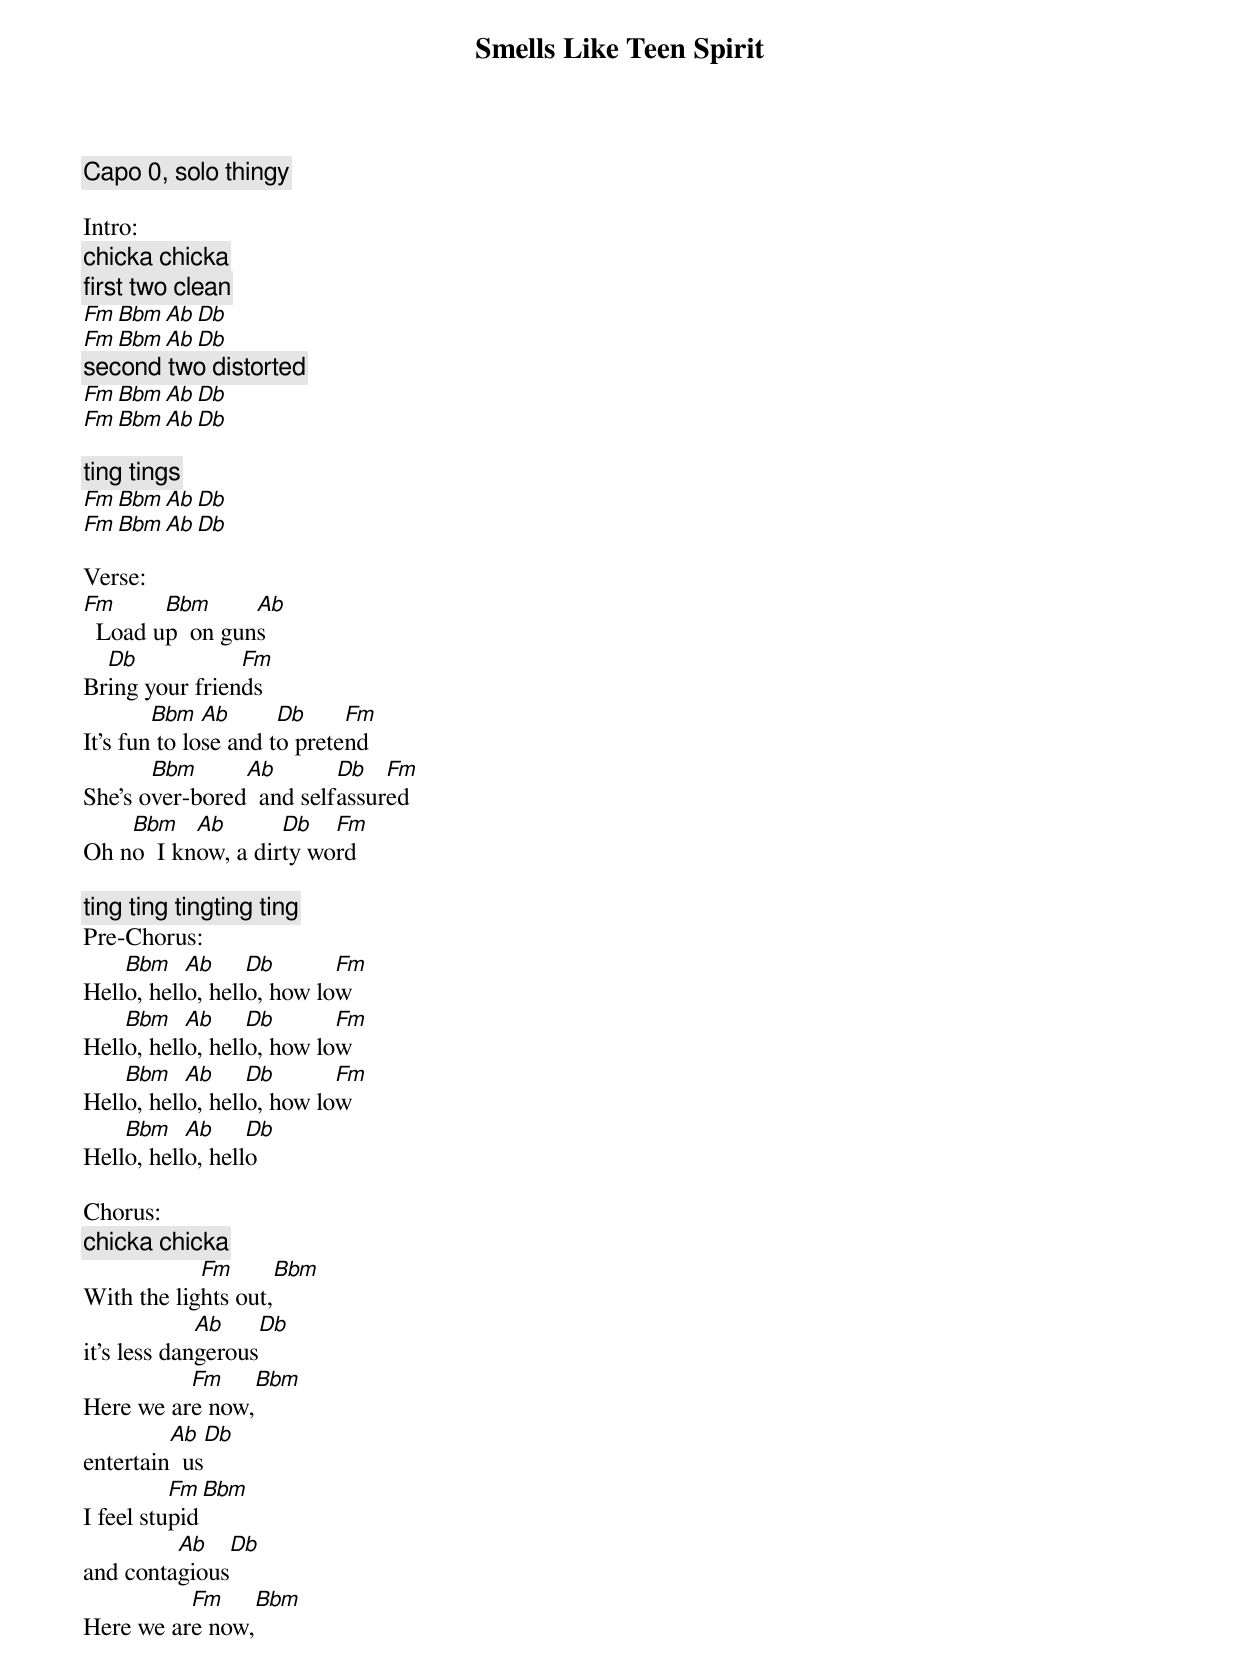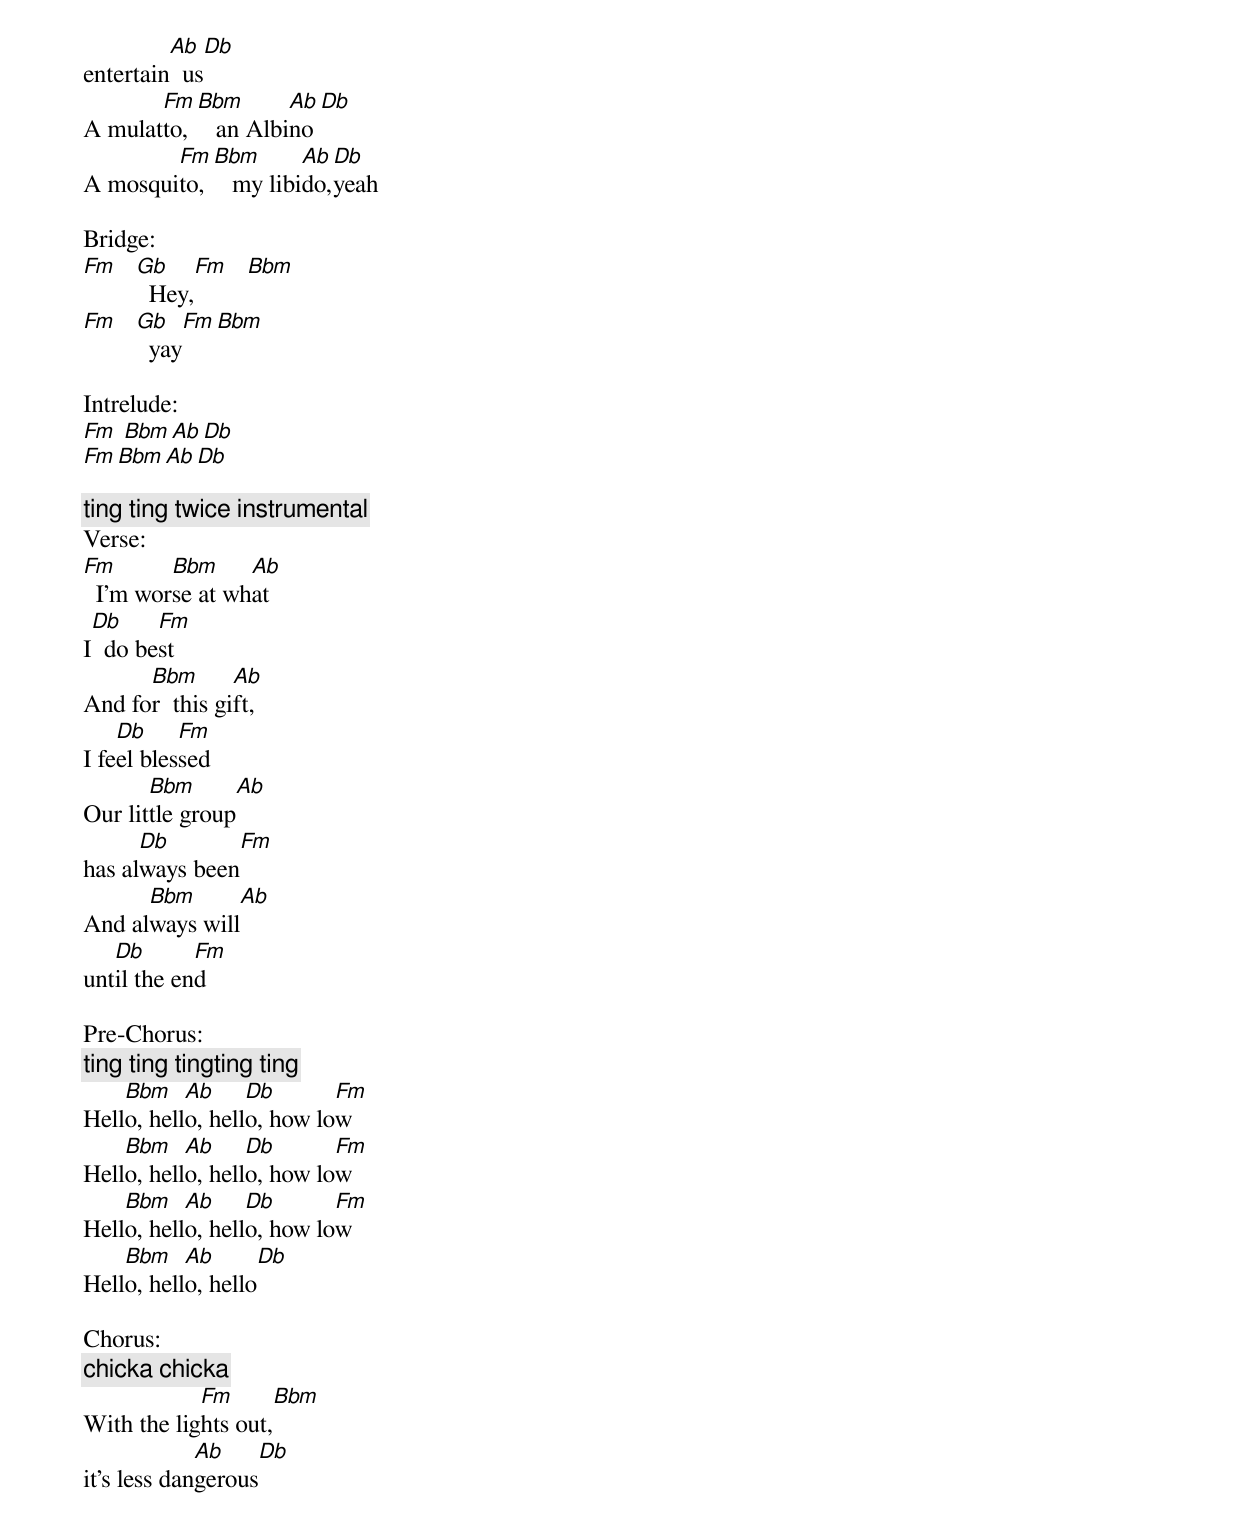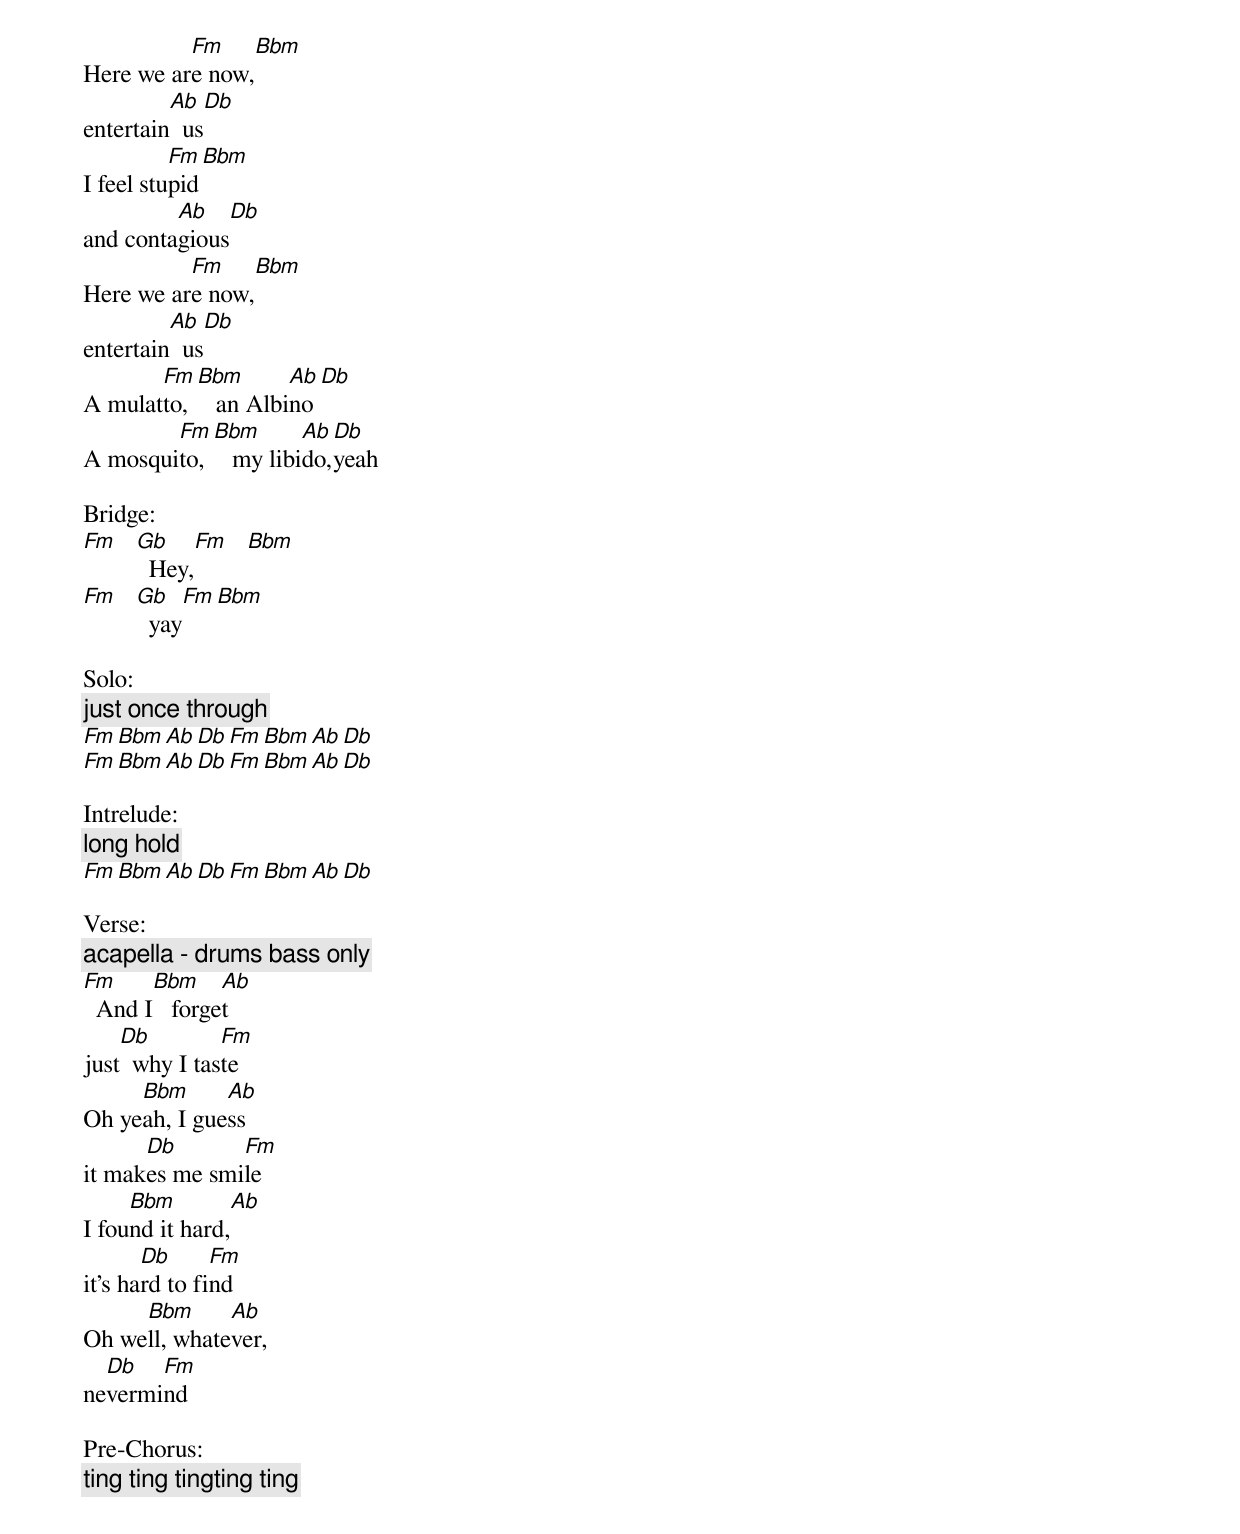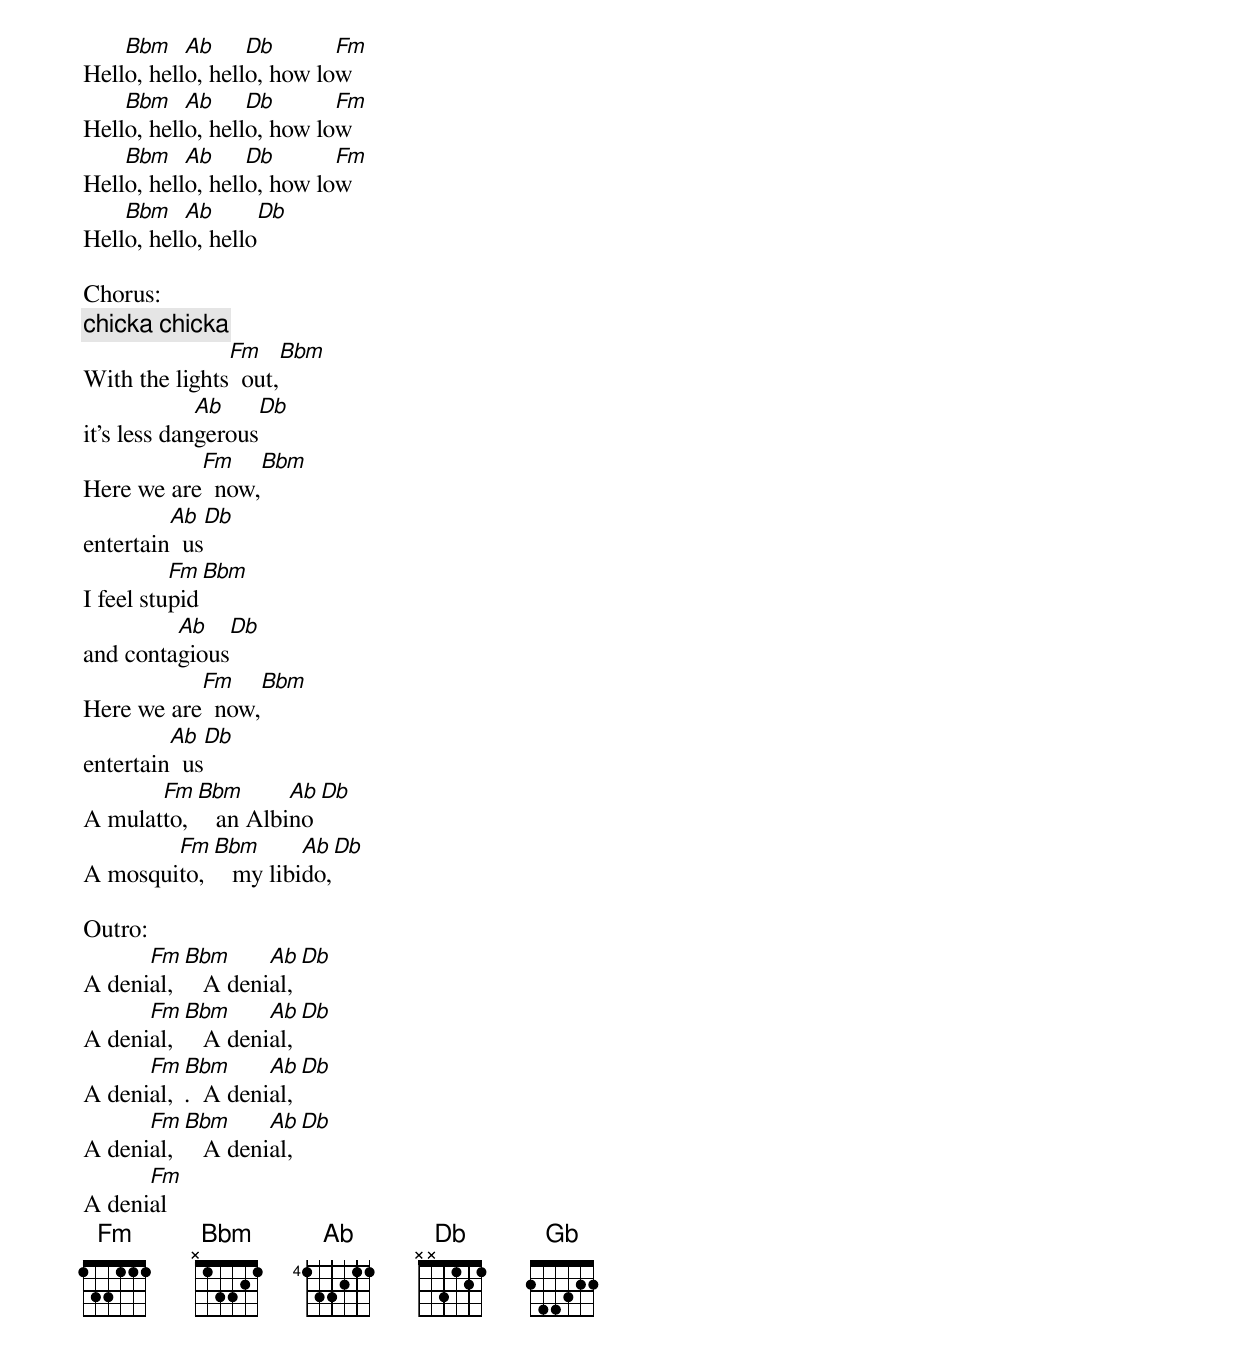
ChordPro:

{title:Smells Like Teen Spirit}
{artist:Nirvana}
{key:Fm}
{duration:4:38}
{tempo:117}
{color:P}

{comment: Capo 0, solo thingy}

Intro:
{c: chicka chicka}
{c: first two clean}
[Fm][Bbm][Ab][Db]
[Fm][Bbm][Ab][Db]
{c: second two distorted}
[Fm][Bbm][Ab][Db]
[Fm][Bbm][Ab][Db]

{c: ting tings}
[Fm][Bbm][Ab][Db]
[Fm][Bbm][Ab][Db]

Verse:
[Fm]  Load u[Bbm]p  on gun[Ab]s
Br[Db]ing your frien[Fm]ds
It's fun[Bbm] to lo[Ab]se and t[Db]o prete[Fm]nd
She's o[Bbm]ver-bored[Ab]  and self[Db]assur[Fm]ed
Oh n[Bbm]o  I kn[Ab]ow, a dir[Db]ty wo[Fm]rd

{c: ting ting tingting ting}
Pre-Chorus:
Hell[Bbm]o, hell[Ab]o, hell[Db]o, how lo[Fm]w
Hell[Bbm]o, hell[Ab]o, hell[Db]o, how lo[Fm]w
Hell[Bbm]o, hell[Ab]o, hell[Db]o, how lo[Fm]w
Hell[Bbm]o, hell[Ab]o, hell[Db]o

Chorus:
{c: chicka chicka}
With the lig[Fm]hts out,[Bbm]
it's less dan[Ab]gerous[Db]
Here we ar[Fm]e now,[Bbm]
entertain[Ab]  us[Db]
I feel stu[Fm]pid[Bbm]
and conta[Ab]gious[Db]
Here we ar[Fm]e now,[Bbm]
entertain[Ab]  us[Db]
A mulat[Fm]to,[Bbm]   an Albi[Ab]no[Db]
A mosqui[Fm]to,[Bbm]   my libi[Ab]do,[Db]yeah

Bridge:
[Fm]   [Gb]  Hey,[Fm]   [Bbm]
[Fm]   [Gb]  yay[Fm][Bbm]

Intrelude:
[Fm] [Bbm][Ab][Db]
[Fm][Bbm][Ab][Db]

{c: ting ting twice instrumental}
Verse:
[Fm]  I'm wor[Bbm]se at wh[Ab]at
I[Db]  do be[Fm]st
And fo[Bbm]r  this gi[Ab]ft,
I fe[Db]el bles[Fm]sed
Our lit[Bbm]tle group[Ab]
has al[Db]ways been[Fm]
And al[Bbm]ways will[Ab]
unt[Db]il the en[Fm]d

Pre-Chorus:
{c: ting ting tingting ting}
Hell[Bbm]o, hell[Ab]o, hell[Db]o, how lo[Fm]w
Hell[Bbm]o, hell[Ab]o, hell[Db]o, how lo[Fm]w
Hell[Bbm]o, hell[Ab]o, hell[Db]o, how lo[Fm]w
Hell[Bbm]o, hell[Ab]o, hello[Db]

Chorus:
{c: chicka chicka}
With the lig[Fm]hts out,[Bbm]
it's less dan[Ab]gerous[Db]
Here we ar[Fm]e now,[Bbm]
entertain[Ab]  us[Db]
I feel stu[Fm]pid[Bbm]
and conta[Ab]gious[Db]
Here we ar[Fm]e now,[Bbm]
entertain[Ab]  us[Db]
A mulat[Fm]to,[Bbm]   an Albi[Ab]no[Db]
A mosqui[Fm]to,[Bbm]   my libi[Ab]do,[Db]yeah

Bridge:
[Fm]   [Gb]  Hey,[Fm]   [Bbm]
[Fm]   [Gb]  yay[Fm][Bbm]

Solo:
{c: just once through}
[Fm][Bbm][Ab][Db][Fm][Bbm][Ab][Db]
[Fm][Bbm][Ab][Db][Fm][Bbm][Ab][Db]

Intrelude:
{c: long hold}
[Fm][Bbm][Ab][Db][Fm][Bbm][Ab][Db]

Verse:
{c: acapella - drums bass only}
[Fm]  And I[Bbm]   forge[Ab]t
just[Db]  why I tas[Fm]te
Oh ye[Bbm]ah, I gue[Ab]ss
it mak[Db]es me smi[Fm]le
I fou[Bbm]nd it hard,[Ab]
it's ha[Db]rd to fi[Fm]nd
Oh we[Bbm]ll, whate[Ab]ver,
ne[Db]vermi[Fm]nd

Pre-Chorus:
{c: ting ting tingting ting}
Hell[Bbm]o, hell[Ab]o, hell[Db]o, how lo[Fm]w
Hell[Bbm]o, hell[Ab]o, hell[Db]o, how lo[Fm]w
Hell[Bbm]o, hell[Ab]o, hell[Db]o, how lo[Fm]w
Hell[Bbm]o, hell[Ab]o, hello[Db]

Chorus:
{c: chicka chicka}
With the lights[Fm]  out,[Bbm]
it's less dan[Ab]gerous[Db]
Here we are[Fm]  now,[Bbm]
entertain[Ab]  us[Db]
I feel stu[Fm]pid[Bbm]
and conta[Ab]gious[Db]
Here we are[Fm]  now,[Bbm]
entertain[Ab]  us[Db]
A mulat[Fm]to,[Bbm]   an Albi[Ab]no[Db]
A mosqui[Fm]to,[Bbm]   my libi[Ab]do,[Db]

Outro:
A deni[Fm]al,[Bbm]   A deni[Ab]al,[Db]
A deni[Fm]al,[Bbm]   A deni[Ab]al,[Db]
A deni[Fm]al,[Bbm].  A deni[Ab]al,[Db]
A deni[Fm]al,[Bbm]   A deni[Ab]al,[Db]
A deni[Fm]al
